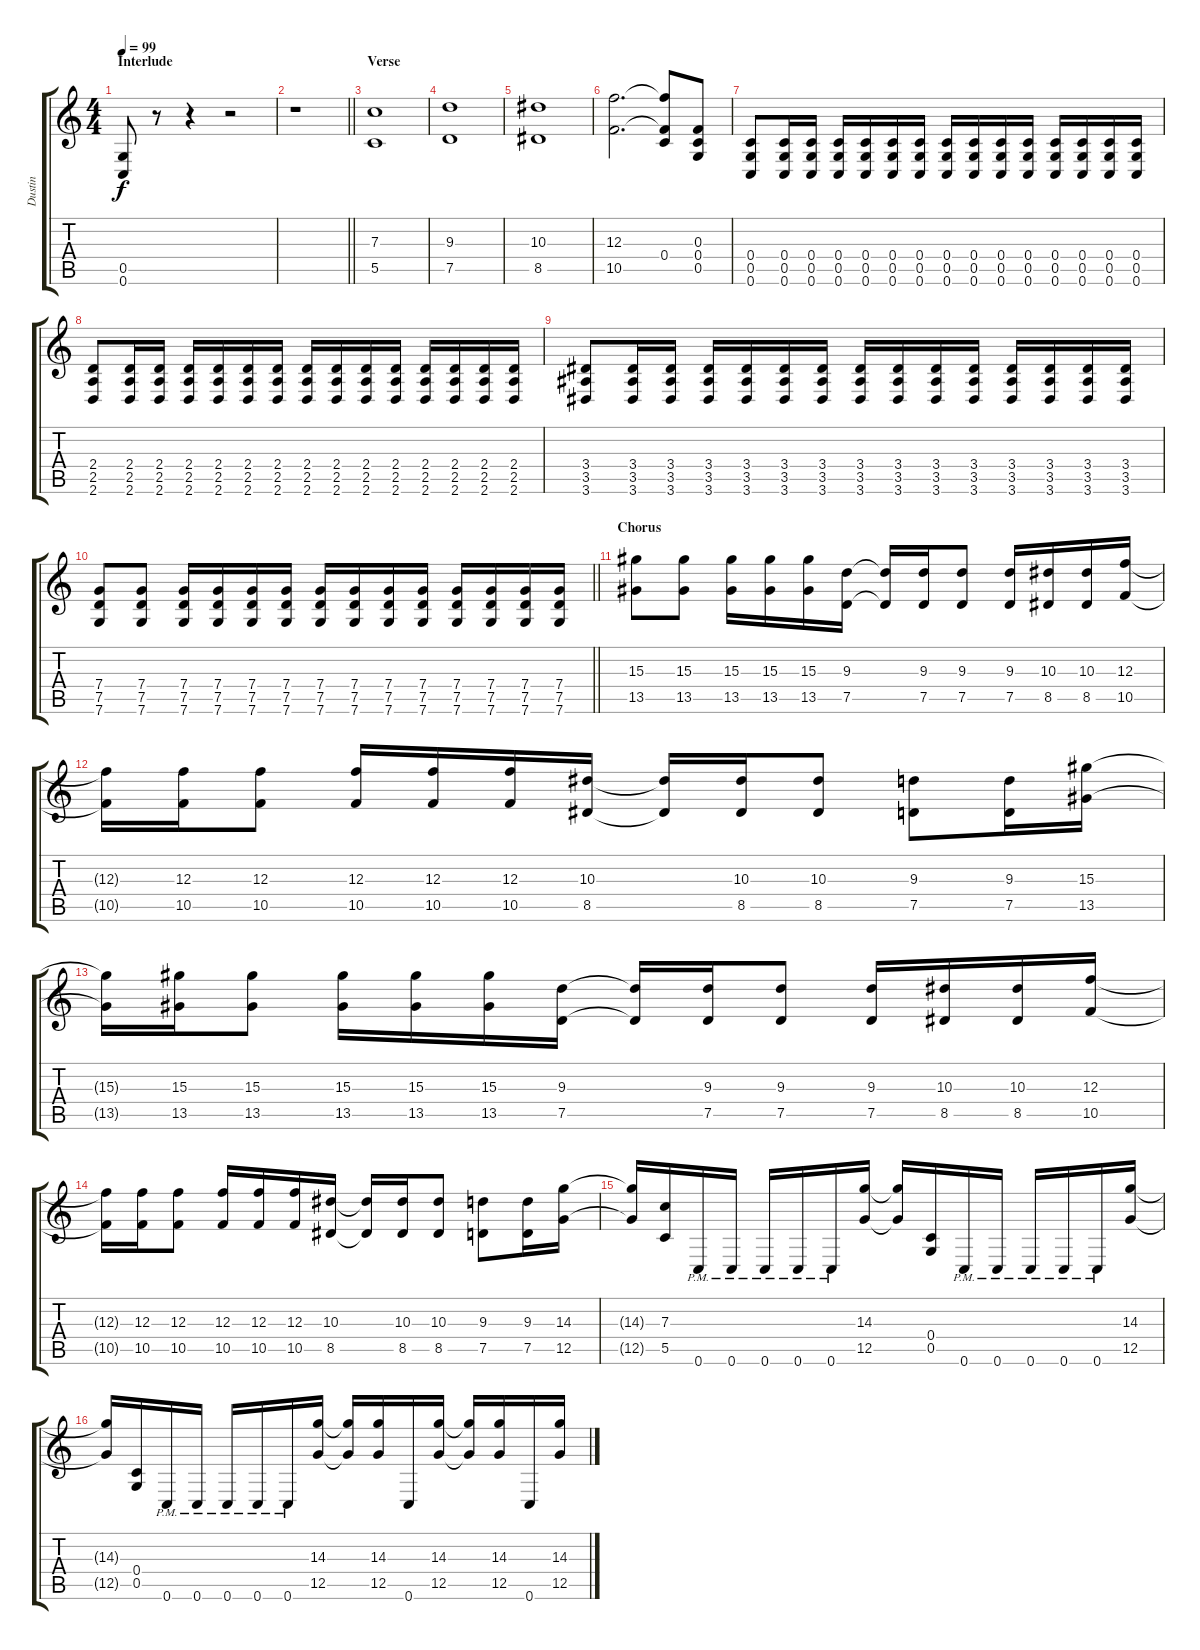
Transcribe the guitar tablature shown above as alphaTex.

\track ("Dustin" "Dustin") {instrument overdrivenguitar}
\staff {score tabs}
\tuning (D4 A3 F3 C3 G2 C2) {hide}
\ts (4 4)
\section ("" "Interlude")
\tempo 99
\clef g2
\ks c
(0.5 0.6).8{dy f} r.8 r.4 r.2 |
\barLineRight lightlight
r.1 |
\section ("" "Verse")
(7.3 5.5).1 |
(9.3 7.5).1 |
(10.3 8.5).1 |
(12.3 10.5).2{d} (12.3{t} 0.4 10.5{t}).8 (0.3 0.4 0.5).8 |
(0.4 0.5 0.6).8 (0.4 0.5 0.6).16 (0.4 0.5 0.6).16 (0.4 0.5 0.6).16 (0.4 0.5 0.6).16 (0.4 0.5 0.6).16 (0.4 0.5 0.6).16 (0.4 0.5 0.6).16 (0.4 0.5 0.6).16 (0.4 0.5 0.6).16 (0.4 0.5 0.6).16 (0.4 0.5 0.6).16 (0.4 0.5 0.6).16 (0.4 0.5 0.6).16 (0.4 0.5 0.6).16 |
(2.4 2.5 2.6).8 (2.4 2.5 2.6).16 (2.4 2.5 2.6).16 (2.4 2.5 2.6).16 (2.4 2.5 2.6).16 (2.4 2.5 2.6).16 (2.4 2.5 2.6).16 (2.4 2.5 2.6).16 (2.4 2.5 2.6).16 (2.4 2.5 2.6).16 (2.4 2.5 2.6).16 (2.4 2.5 2.6).16 (2.4 2.5 2.6).16 (2.4 2.5 2.6).16 (2.4 2.5 2.6).16 |
(3.4 3.5 3.6).8 (3.4 3.5 3.6).16 (3.4 3.5 3.6).16 (3.4 3.5 3.6).16 (3.4 3.5 3.6).16 (3.4 3.5 3.6).16 (3.4 3.5 3.6).16 (3.4 3.5 3.6).16 (3.4 3.5 3.6).16 (3.4 3.5 3.6).16 (3.4 3.5 3.6).16 (3.4 3.5 3.6).16 (3.4 3.5 3.6).16 (3.4 3.5 3.6).16 (3.4 3.5 3.6).16 |
\barLineRight lightlight
(7.4 7.5 7.6).8 (7.4 7.5 7.6).8 (7.4 7.5 7.6).16 (7.4 7.5 7.6).16 (7.4 7.5 7.6).16 (7.4 7.5 7.6).16 (7.4 7.5 7.6).16 (7.4 7.5 7.6).16 (7.4 7.5 7.6).16 (7.4 7.5 7.6).16 (7.4 7.5 7.6).16 (7.4 7.5 7.6).16 (7.4 7.5 7.6).16 (7.4 7.5 7.6).16 |
\section ("" "Chorus")
(15.3 13.5).8 (15.3 13.5).8 (15.3 13.5).16 (15.3 13.5).16 (15.3 13.5).16 (9.3 7.5).16 (9.3{t} 7.5{t}).16 (9.3 7.5).16 (9.3 7.5).8 (9.3 7.5).16 (10.3 8.5).16 (10.3 8.5).16 (12.3 10.5).16 |
(12.3{t} 10.5{t}).16 (12.3 10.5).16 (12.3 10.5).8 (12.3 10.5).16 (12.3 10.5).16 (12.3 10.5).16 (10.3 8.5).16 (10.3{t} 8.5{t}).16 (10.3 8.5).16 (10.3 8.5).8 (9.3 7.5).8 (9.3 7.5).16 (15.3 13.5).16 |
(15.3{t} 13.5{t}).16 (15.3 13.5).16 (15.3 13.5).8 (15.3 13.5).16 (15.3 13.5).16 (15.3 13.5).16 (9.3 7.5).16 (9.3{t} 7.5{t}).16 (9.3 7.5).16 (9.3 7.5).8 (9.3 7.5).16 (10.3 8.5).16 (10.3 8.5).16 (12.3 10.5).16 |
(12.3{t} 10.5{t}).16 (12.3 10.5).16 (12.3 10.5).8 (12.3 10.5).16 (12.3 10.5).16 (12.3 10.5).16 (10.3 8.5).16 (10.3{t} 8.5{t}).16 (10.3 8.5).16 (10.3 8.5).8 (9.3 7.5).8 (9.3 7.5).16 (14.3 12.5).16 |
(14.3{t} 12.5{t}).16 (7.3 5.5).16 0.6{pm}.16 0.6{pm}.16 0.6{pm}.16 0.6{pm}.16 0.6{pm}.16 (14.3 12.5).16 (14.3{t} 12.5{t}).16 (0.4 0.5).16 0.6{pm}.16 0.6{pm}.16 0.6{pm}.16 0.6{pm}.16 0.6{pm}.16 (14.3 12.5).16 |
(14.3{t} 12.5{t}).16 (0.4 0.5).16 0.6{pm}.16 0.6{pm}.16 0.6{pm}.16 0.6{pm}.16 0.6{pm}.16 (14.3 12.5).16 (14.3{t} 12.5{t}).16 (14.3 12.5).16 0.6.16 (14.3 12.5).16 (14.3{t} 12.5{t}).16 (14.3 12.5).16 0.6.16 (14.3 12.5).16
